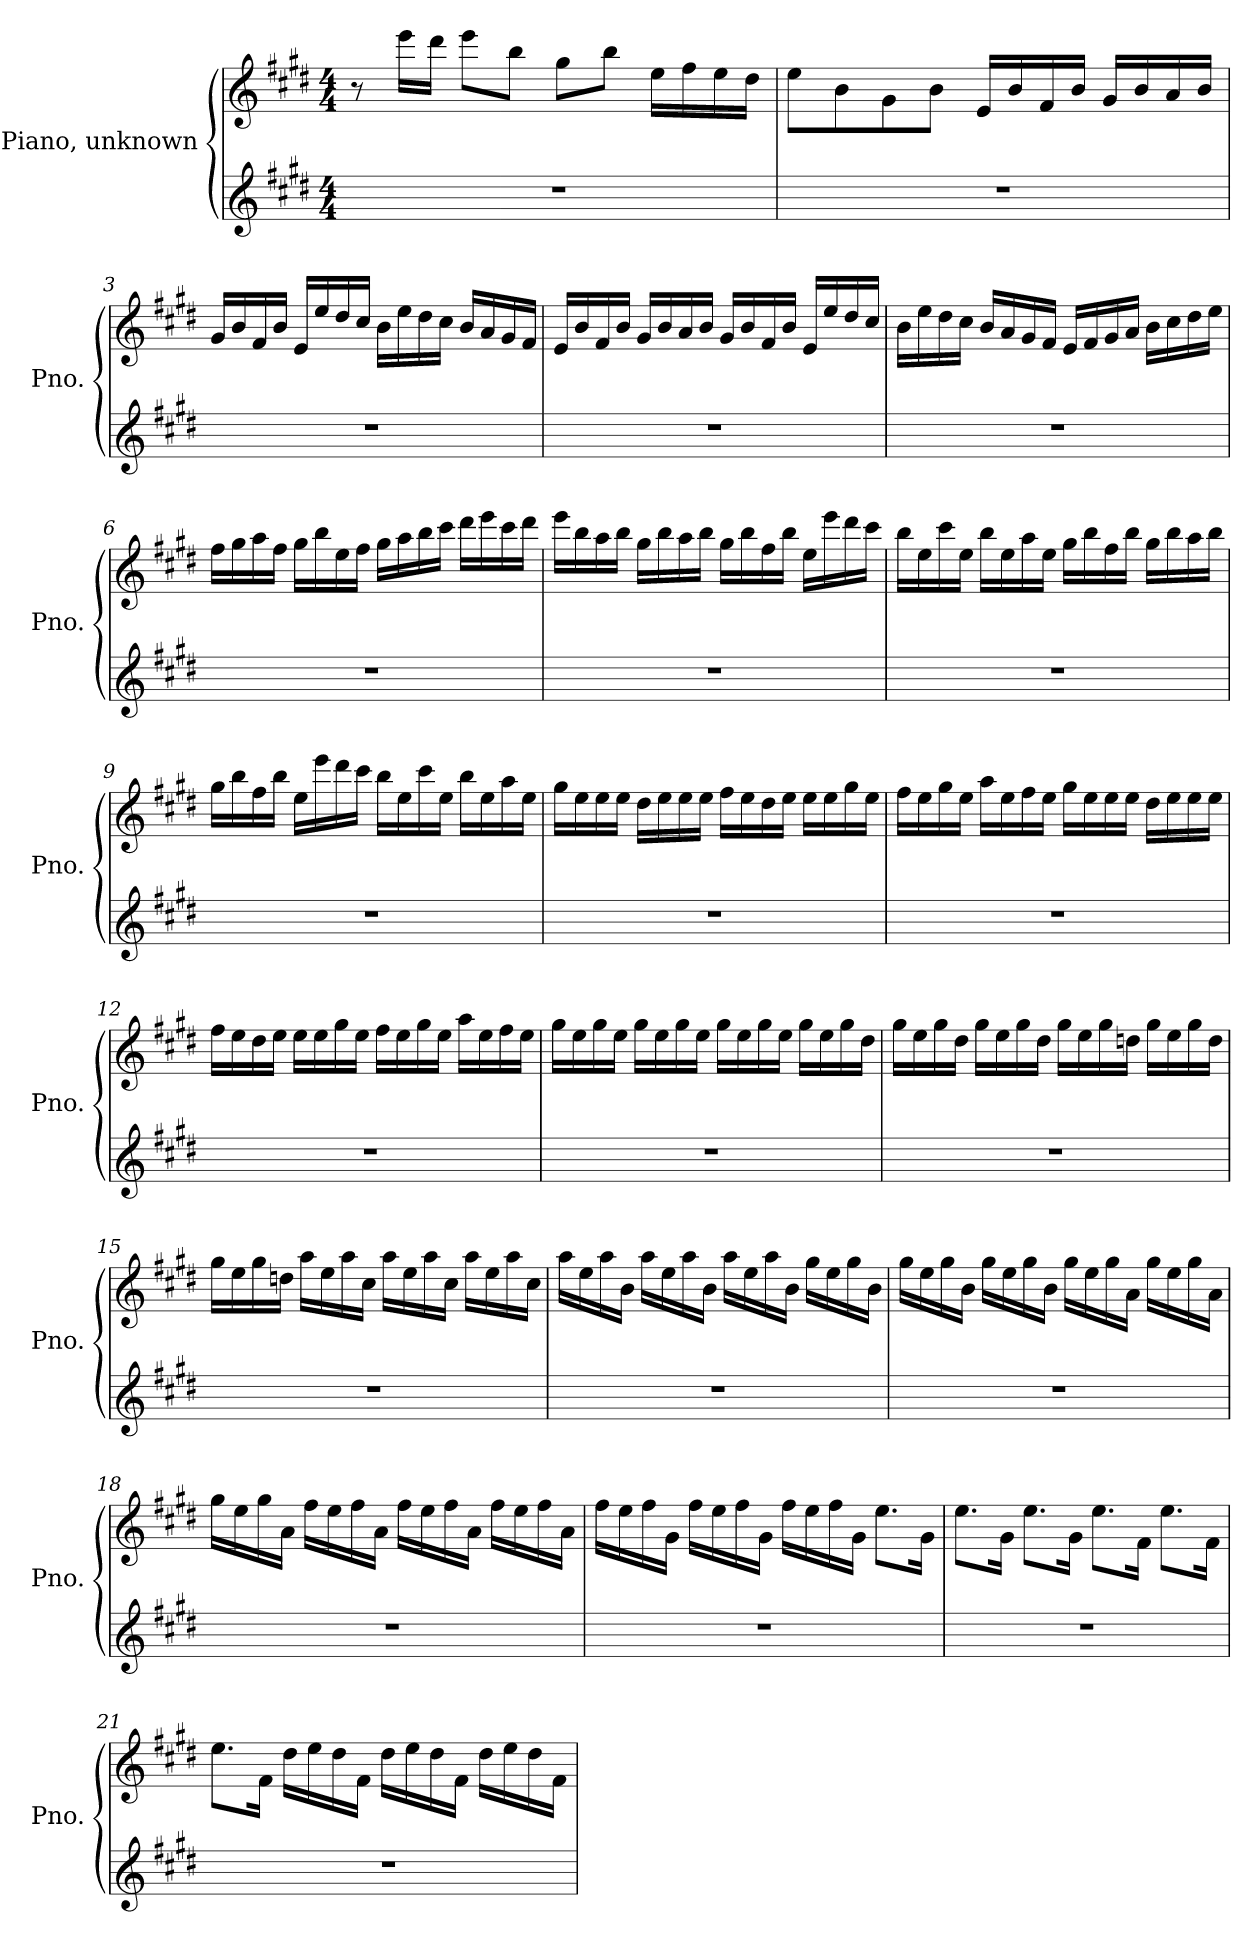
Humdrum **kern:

**kern	**kern
*part1	*part1
*staff2	*staff1
*I"Piano, unknown	*
*I'Pno.	*
*clefG2	*clefG2
*k[f#c#g#d#]	*k[f#c#g#d#]
*M4/4	*M4/4
*MM120	*MM120
=1	=1
1r	8r
.	16eee\LL
.	16ddd#\JJ
.	8eee\L
.	8bb\J
.	8gg#\L
.	8bb\J
.	16ee\LL
.	16ff#\
.	16ee\
.	16dd#\JJ
=2	=2
1r	8ee\L
.	8b\
.	8g#\
.	8b\J
.	16e/LL
.	16b/
.	16f#/
.	16b/JJ
.	16g#/LL
.	16b/
.	16a/
.	16b/JJ
=3	=3
1r	16g#/LL
.	16b/
.	16f#/
.	16b/JJ
.	16e/LL
.	16ee/
.	16dd#/
.	16cc#/JJ
.	16b\LL
.	16ee\
.	16dd#\
.	16cc#\JJ
.	16b/LL
.	16a/
.	16g#/
.	16f#/JJ
!!LO:LB:g=z
=4	=4
1r	16e/LL
.	16b/
.	16f#/
.	16b/JJ
.	16g#/LL
.	16b/
.	16a/
.	16b/JJ
.	16g#/LL
.	16b/
.	16f#/
.	16b/JJ
.	16e/LL
.	16ee/
.	16dd#/
.	16cc#/JJ
=5	=5
1r	16b\LL
.	16ee\
.	16dd#\
.	16cc#\JJ
.	16b/LL
.	16a/
.	16g#/
.	16f#/JJ
.	16e/LL
.	16f#/
.	16g#/
.	16a/JJ
.	16b\LL
.	16cc#\
.	16dd#\
.	16ee\JJ
!!LO:LB:g=z
=6	=6
1r	16ff#\LL
.	16gg#\
.	16aa\
.	16ff#\JJ
.	16gg#\LL
.	16bb\
.	16ee\
.	16ff#\JJ
.	16gg#\LL
.	16aa\
.	16bb\
.	16ccc#\JJ
.	16ddd#\LL
.	16eee\
.	16ccc#\
.	16ddd#\JJ
=7	=7
1r	16eee\LL
.	16bb\
.	16aa\
.	16bb\JJ
.	16gg#\LL
.	16bb\
.	16aa\
.	16bb\JJ
.	16gg#\LL
.	16bb\
.	16ff#\
.	16bb\JJ
.	16ee\LL
.	16eee\
.	16ddd#\
.	16ccc#\JJ
!!LO:LB:g=z
=8	=8
1r	16bb\LL
.	16ee\
.	16ccc#\
.	16ee\JJ
.	16bb\LL
.	16ee\
.	16aa\
.	16ee\JJ
.	16gg#\LL
.	16bb\
.	16ff#\
.	16bb\JJ
.	16gg#\LL
.	16bb\
.	16aa\
.	16bb\JJ
=9	=9
1r	16gg#\LL
.	16bb\
.	16ff#\
.	16bb\JJ
.	16ee\LL
.	16eee\
.	16ddd#\
.	16ccc#\JJ
.	16bb\LL
.	16ee\
.	16ccc#\
.	16ee\JJ
.	16bb\LL
.	16ee\
.	16aa\
.	16ee\JJ
!!LO:LB:g=z
=10	=10
1r	16gg#\LL
.	16ee\
.	16ee\
.	16ee\JJ
.	16dd#\LL
.	16ee\
.	16ee\
.	16ee\JJ
.	16ff#\LL
.	16ee\
.	16dd#\
.	16ee\JJ
.	16ee\LL
.	16ee\
.	16gg#\
.	16ee\JJ
=11	=11
1r	16ff#\LL
.	16ee\
.	16gg#\
.	16ee\JJ
.	16aa\LL
.	16ee\
.	16ff#\
.	16ee\JJ
.	16gg#\LL
.	16ee\
.	16ee\
.	16ee\JJ
.	16dd#\LL
.	16ee\
.	16ee\
.	16ee\JJ
!!LO:LB:g=z
=12	=12
1r	16ff#\LL
.	16ee\
.	16dd#\
.	16ee\JJ
.	16ee\LL
.	16ee\
.	16gg#\
.	16ee\JJ
.	16ff#\LL
.	16ee\
.	16gg#\
.	16ee\JJ
.	16aa\LL
.	16ee\
.	16ff#\
.	16ee\JJ
=13	=13
1r	16gg#\LL
.	16ee\
.	16gg#\
.	16ee\JJ
.	16gg#\LL
.	16ee\
.	16gg#\
.	16ee\JJ
.	16gg#\LL
.	16ee\
.	16gg#\
.	16ee\JJ
.	16gg#\LL
.	16ee\
.	16gg#\
.	16dd#\JJ
!!LO:PB:g=z
=14	=14
1r	16gg#\LL
.	16ee\
.	16gg#\
.	16dd#\JJ
.	16gg#\LL
.	16ee\
.	16gg#\
.	16dd#\JJ
.	16gg#\LL
.	16ee\
.	16gg#\
.	16ddn\JJ
.	16gg#\LL
.	16ee\
.	16gg#\
.	16dd\JJ
=15	=15
1r	16gg#\LL
.	16ee\
.	16gg#\
.	16ddn\JJ
.	16aa\LL
.	16ee\
.	16aa\
.	16cc#\JJ
.	16aa\LL
.	16ee\
.	16aa\
.	16cc#\JJ
.	16aa\LL
.	16ee\
.	16aa\
.	16cc#\JJ
!!LO:LB:g=z
=16	=16
1r	16aa\LL
.	16ee\
.	16aa\
.	16b\JJ
.	16aa\LL
.	16ee\
.	16aa\
.	16b\JJ
.	16aa\LL
.	16ee\
.	16aa\
.	16b\JJ
.	16gg#\LL
.	16ee\
.	16gg#\
.	16b\JJ
=17	=17
1r	16gg#\LL
.	16ee\
.	16gg#\
.	16b\JJ
.	16gg#\LL
.	16ee\
.	16gg#\
.	16b\JJ
.	16gg#\LL
.	16ee\
.	16gg#\
.	16a\JJ
.	16gg#\LL
.	16ee\
.	16gg#\
.	16a\JJ
!!LO:LB:g=z
=18	=18
1r	16gg#\LL
.	16ee\
.	16gg#\
.	16a\JJ
.	16ff#\LL
.	16ee\
.	16ff#\
.	16a\JJ
.	16ff#\LL
.	16ee\
.	16ff#\
.	16a\JJ
.	16ff#\LL
.	16ee\
.	16ff#\
.	16a\JJ
=19	=19
1r	16ff#\LL
.	16ee\
.	16ff#\
.	16g#\JJ
.	16ff#\LL
.	16ee\
.	16ff#\
.	16g#\JJ
.	16ff#\LL
.	16ee\
.	16ff#\
.	16g#\JJ
.	8.ee\L
.	16g#\Jk
=20	=20
1r	8.ee\L
.	16g#\Jk
.	8.ee\L
.	16g#\Jk
.	8.ee\L
.	16f#\Jk
.	8.ee\L
.	16f#\Jk
!!LO:LB:g=z
=21	=21
1r	8.ee\L
.	16f#\Jk
.	16dd#\LL
.	16ee\
.	16dd#\
.	16f#\JJ
.	16dd#\LL
.	16ee\
.	16dd#\
.	16f#\JJ
.	16dd#\LL
.	16ee\
.	16dd#\
.	16f#\JJ
=	=
*-	*-
